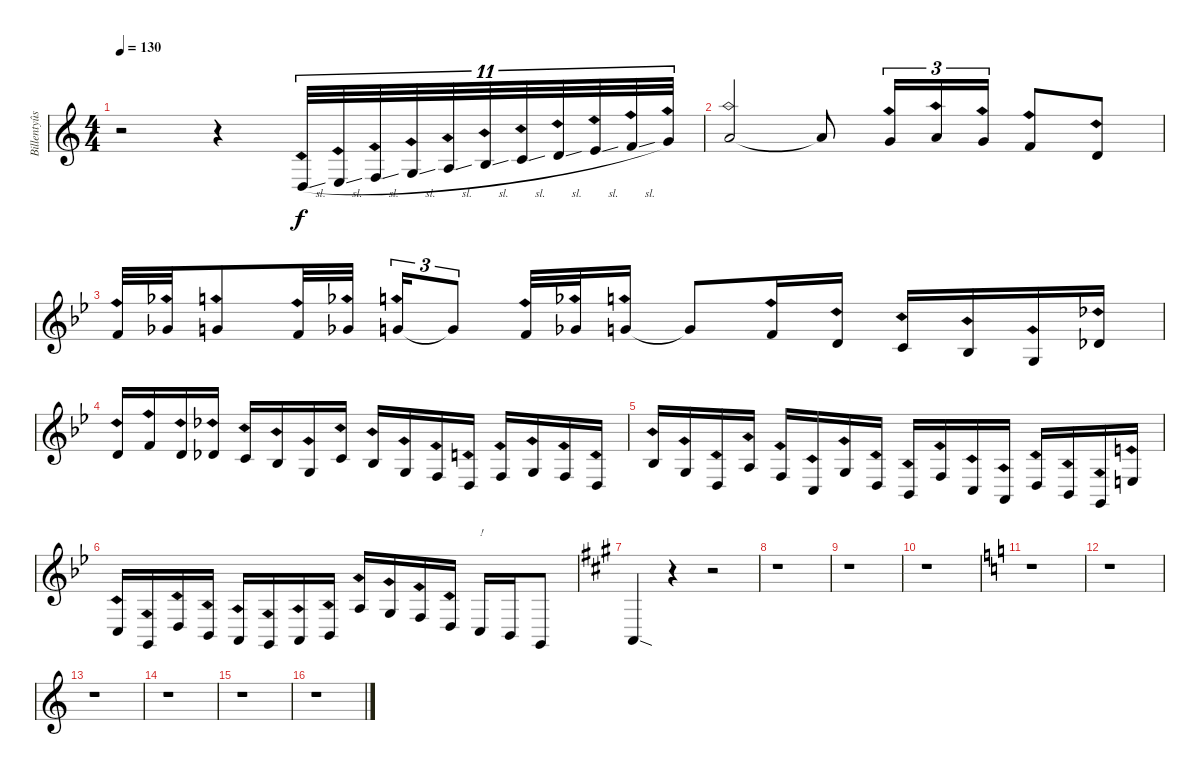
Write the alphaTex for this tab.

\track ("Billentyûs 2 (Jon Lord)" "Billentyûs") {instrument rockorgan}
\staff {score}
\tuning (E4 B3 G3 D3 A2 E2 B1) {hide}
\ts (4 4)
\tempo 130
\clef g2
\ks c
r.2{dy f} r.4 0.4{ph 12 sl}.32{tu (11 8) volume 16} 2.4{ph 12 sl}.32{tu (11 8)} 3.4{ph 12 sl}.32{tu (11 8)} 5.4{ph 12 sl}.32{tu (11 8)} 7.4{ph 12 sl}.32{tu (11 8)} 9.4{ph 12 sl}.32{tu (11 8)} 10.4{ph 12 sl}.32{tu (11 8)} 12.4{ph 12 sl}.32{tu (11 8)} 14.4{ph 12 sl}.32{tu (11 8)} 15.4{ph 12 sl}.32{tu (11 8)} 17.4{ph 12}.32{tu (11 8)} |
5.1{ph 12}.2 5.1{t}.8 3.1{ph 12}.16{tu (3 2)} 5.1{ph 12}.16{tu (3 2)} 3.1{ph 12}.16{tu (3 2)} 1.1{ph 12}.8 3.2{ph 12}.8 |
\ks bb
1.1{ph 12}.32 2.1{ph 12}.32 3.1{ph 12}.8 1.1{ph 12}.32 2.1{ph 12}.32 3.1{ph 12}.16{tu (3 2)} 3.1{t}.8{tu (3 2)} 1.1{ph 12}.32 2.1{ph 12}.32 3.1{ph 12}.16 3.1{t}.8 1.1{ph 12}.16 3.2{ph 12}.16 1.2{ph 12}.16 3.3{ph 12}.16 0.3{ph 12}.16 2.2{ph 12}.16 |
3.2{ph 12}.16 1.1{ph 12}.16 3.2{ph 12}.16 2.2{ph 12}.16 1.2{ph 12}.16 3.3{ph 12}.16 0.3{ph 12}.16 1.2{ph 12}.16 3.3{ph 12}.16 0.3{ph 12}.16 3.4{ph 12}.16 0.4{ph 12}.16 3.4{ph 12}.16 0.3{ph 12}.16 3.4{ph 12}.16 0.4{ph 12}.16 |
3.3{ph 12}.16 0.3{ph 12}.16 0.4{ph 12}.16 2.3{ph 12}.16 3.4{ph 12}.16 3.5{ph 12}.16 0.3{ph 12}.16 0.4{ph 12}.16 1.5{ph 12}.16 3.4{ph 12}.16 3.5{ph 12}.16 0.5{ph 12}.16 0.4{ph 12}.16 1.5{ph 12}.16 3.6{ph 12}.16 2.4{ph 12}.16 |
3.5{ph 12}.16 3.6{ph 12}.16 0.4{ph 12}.16 1.5{ph 12}.16 0.5{ph 12}.16 3.6{ph 12}.16 0.5{ph 12}.16 1.5{ph 12}.16 0.5{ph 12}.16{ot 8vb} 3.6{ph 12}.16{ot 8vb} 1.6{ph 12}.16{ot 8vb} 3.7{ph 12}.16{ot 8vb} 3.5.16{txt "!"} 1.5.16 3.6.8 |
\ks a
0.5{sod}.4 r.4 r.2 |
r.1 |
r.1 |
r.1 |
\ks c
r.1 |
r.1 |
r.1 |
r.1 |
r.1 |
r.1
